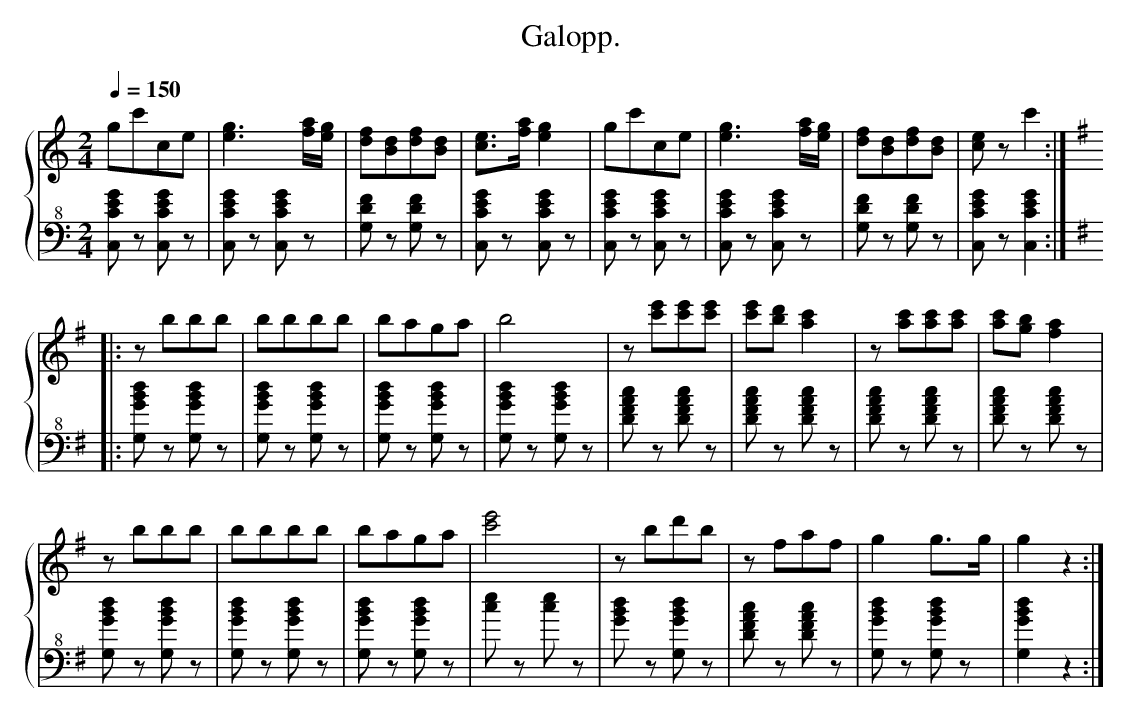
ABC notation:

X:1
T:Galopp.
M:2/4
L:1/8
Q:1/4 = 150
%%staves {RH LH}
V: RH clef=treble
V: LH clef=bass+8 octave=1
K:C
[V: RH] gc'ce                       | [eg]3 [fa]/[eg]/            | [df][Bd][df][Bd]        | [ce]>[fa] [eg]2             | \
[V: LH] [C,,C,E,G,] z [C,,C,E,G,] z | [C,,C,E,G,] z [C,,C,E,G,] z | [G,,D,F,] z [G,,D,F,] z | [C,,C,E,G,] z [C,,C,E,G,] z | \
[V: RH] gc'ce                       | [eg]3 [fa]/[eg]/            | [df][Bd][df][Bd]        | [ce] z c'2                 :|
K:G
|:[V: LH] [C,,C,E,G,] z [C,,C,E,G,] z | [C,,C,E,G,] z [C,,C,E,G,] z | [G,,D,F,] z [G,,D,F,] z | [C,,C,E,G,] z [C,,C,E,G,]2 :|
K:G
|:%
[V: RH] zbbb                      | bbbb                      | baga                      | b4                        | \
[V: LH] [G,,G,B,D] z [G,,G,B,D] z | [G,,G,B,D] z [G,,G,B,D] z | [G,,G,B,D] z [G,,G,B,D] z | [G,,G,B,D] z [G,,G,B,D] z | \
[V: RH] z[c'e'][c'e'][c'e']     | [c'e'][bd'] [ac']2      | z[ac'][ac'][ac']        | [ac'][gb] [fa]2         |
[V: LH] [D,F,A,C] z [D,F,A,C] z | [D,F,A,C] z [D,F,A,C] z | [D,F,A,C] z [D,F,A,C] z | [D,F,A,C] z [D,F,A,C] z |
[V: RH] zbbb                      | bbbb                      | baga                      | [c'e']4       | \
[V: LH] [G,,G,B,D] z [G,,G,B,D] z | [G,,G,B,D] z [G,,G,B,D] z | [G,,G,B,D] z [G,,G,B,D] z | [CE] z [CE] z |\
[V: RH] zbd'b                  | zfaf                    | g2 g>g                    | g2 z2          :|
[V: LH] [G,B,D] z [G,,G,B,D] z | [D,F,A,C] z [D,F,A,C] z | [G,,G,B,D] z [G,,G,B,D] z | [G,,G,B,D]2 z2 :|
